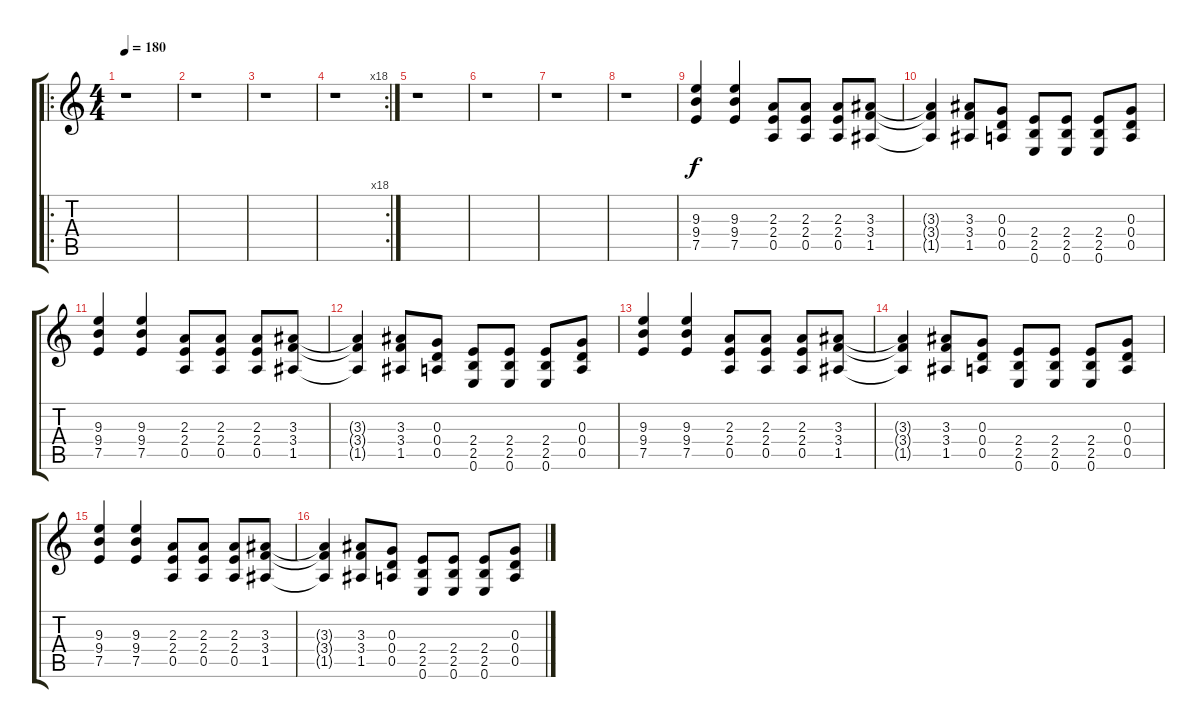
\track "" {instrument overdrivenguitar}
\staff {score tabs}
\tuning (E4 B3 G3 D3 A2 E2) {hide}
\ro
\ts (4 4)
\section ("" "")
\tempo 180
\clef g2
\ks c
r.1{txt "" dy f} |
r.1 |
r.1 |
\rc 18
r.1 |
r.1 |
r.1 |
r.1 |
r.1 |
\section ("" "")
(9.3 9.4 7.5).4{txt ""} (9.3 9.4 7.5).4 (2.3 2.4 0.5).8 (2.3 2.4 0.5).8 (2.3 2.4 0.5).8 (3.3 3.4 1.5).8 |
(3.3{t} 3.4{t} 1.5{t}).4 (3.3 3.4 1.5).8 (0.3 0.4 0.5).8 (2.4 2.5 0.6).8 (2.4 2.5 0.6).8 (2.4 2.5 0.6).8 (0.3 0.4 0.5).8 |
(9.3 9.4 7.5).4 (9.3 9.4 7.5).4 (2.3 2.4 0.5).8 (2.3 2.4 0.5).8 (2.3 2.4 0.5).8 (3.3 3.4 1.5).8 |
(3.3{t} 3.4{t} 1.5{t}).4 (3.3 3.4 1.5).8 (0.3 0.4 0.5).8 (2.4 2.5 0.6).8 (2.4 2.5 0.6).8 (2.4 2.5 0.6).8 (0.3 0.4 0.5).8 |
(9.3 9.4 7.5).4 (9.3 9.4 7.5).4 (2.3 2.4 0.5).8 (2.3 2.4 0.5).8 (2.3 2.4 0.5).8 (3.3 3.4 1.5).8 |
(3.3{t} 3.4{t} 1.5{t}).4 (3.3 3.4 1.5).8 (0.3 0.4 0.5).8 (2.4 2.5 0.6).8 (2.4 2.5 0.6).8 (2.4 2.5 0.6).8 (0.3 0.4 0.5).8 |
(9.3 9.4 7.5).4 (9.3 9.4 7.5).4 (2.3 2.4 0.5).8 (2.3 2.4 0.5).8 (2.3 2.4 0.5).8 (3.3 3.4 1.5).8 |
(3.3{t} 3.4{t} 1.5{t}).4 (3.3 3.4 1.5).8 (0.3 0.4 0.5).8 (2.4 2.5 0.6).8 (2.4 2.5 0.6).8 (2.4 2.5 0.6).8 (0.3 0.4 0.5).8
